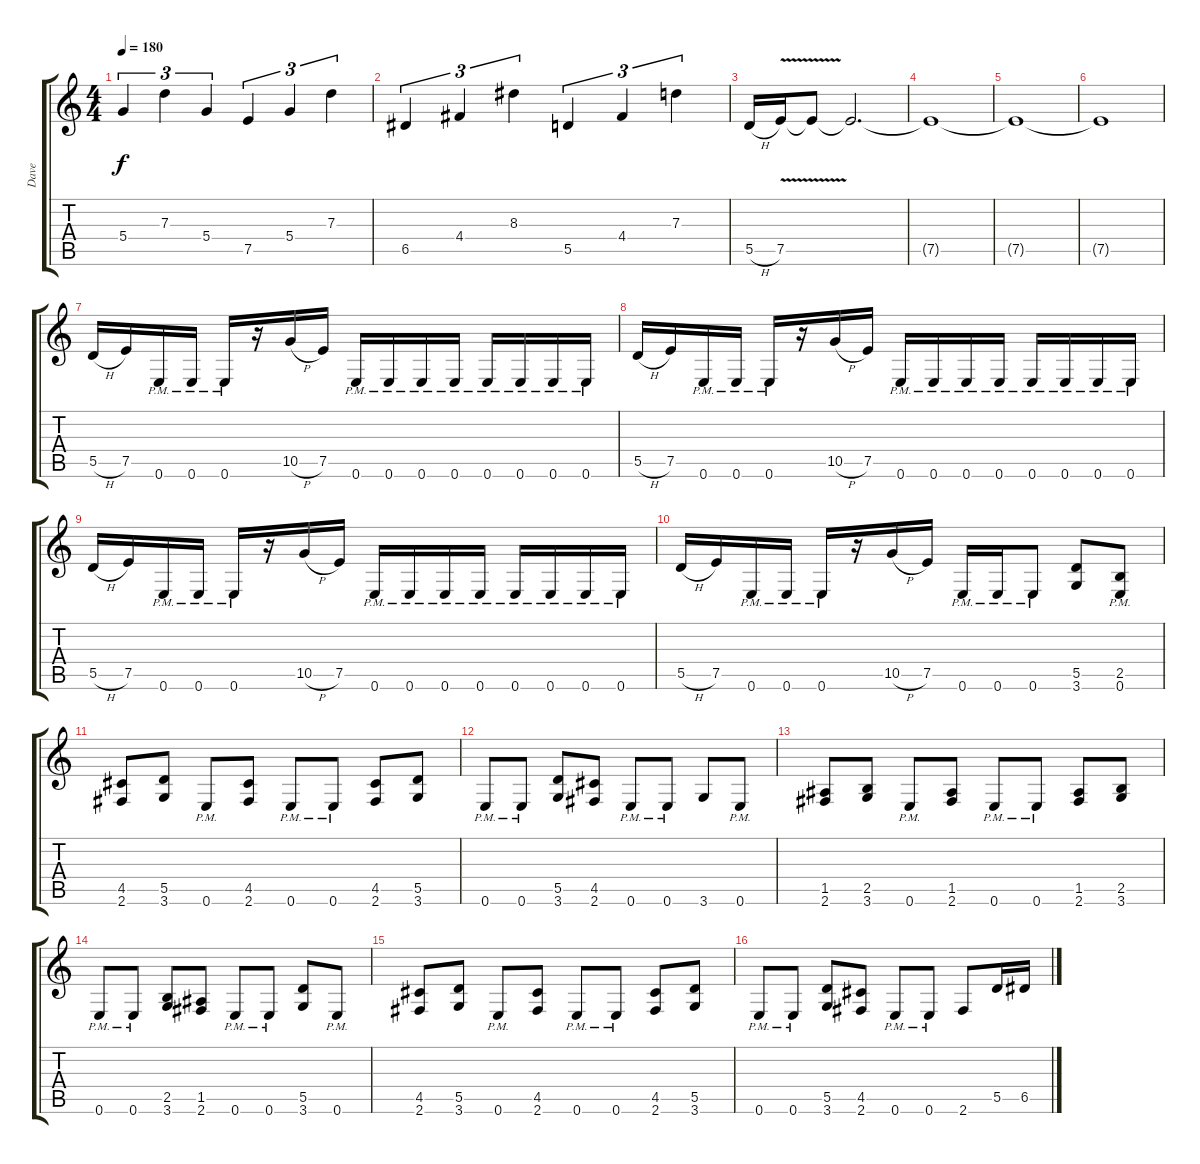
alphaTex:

\track ("Dave" "Dave") {instrument distortionguitar}
\staff {score tabs}
\tuning (E4 B3 G3 D3 A2 E2) {hide}
\ts (4 4)
\tempo 180
\clef g2
\ks c
5.4.4{tu (3 2) dy f} 7.3.4{tu (3 2)} 5.4.4{tu (3 2)} 7.5.4{tu (3 2)} 5.4.4{tu (3 2)} 7.3.4{tu (3 2)} |
6.5.4{tu (3 2)} 4.4.4{tu (3 2)} 8.3.4{tu (3 2)} 5.5.4{tu (3 2)} 4.4.4{tu (3 2)} 7.3.4{tu (3 2)} |
5.5{h}.16 7.5{v}.16 7.5{t}.8 7.5{t}.2{d} |
7.5{t}.1 |
7.5{t}.1 |
7.5{t}.1 |
5.5{h}.16 7.5.16 0.6{pm}.16 0.6{pm}.16 0.6{pm}.16 r.16 10.5{h}.16 7.5.16 0.6{pm}.16 0.6{pm}.16 0.6{pm}.16 0.6{pm}.16 0.6{pm}.16 0.6{pm}.16 0.6{pm}.16 0.6{pm}.16 |
5.5{h}.16 7.5.16 0.6{pm}.16 0.6{pm}.16 0.6{pm}.16 r.16 10.5{h}.16 7.5.16 0.6{pm}.16 0.6{pm}.16 0.6{pm}.16 0.6{pm}.16 0.6{pm}.16 0.6{pm}.16 0.6{pm}.16 0.6{pm}.16 |
5.5{h}.16 7.5.16 0.6{pm}.16 0.6{pm}.16 0.6{pm}.16 r.16 10.5{h}.16 7.5.16 0.6{pm}.16 0.6{pm}.16 0.6{pm}.16 0.6{pm}.16 0.6{pm}.16 0.6{pm}.16 0.6{pm}.16 0.6{pm}.16 |
5.5{h}.16 7.5.16 0.6{pm}.16 0.6{pm}.16 0.6{pm}.16 r.16 10.5{h}.16 7.5.16 0.6{pm}.16 0.6{pm}.16 0.6{pm}.8 (5.5 3.6).8 (2.5{pm} 0.6).8 |
(4.5 2.6).8 (5.5 3.6).8 0.6{pm}.8 (4.5 2.6).8 0.6{pm}.8 0.6{pm}.8 (4.5 2.6).8 (5.5 3.6).8 |
0.6{pm}.8 0.6{pm}.8 (5.5 3.6).8 (4.5 2.6).8 0.6{pm}.8 0.6{pm}.8 3.6.8 0.6{pm}.8 |
(1.5 2.6).8 (2.5 3.6).8 0.6{pm}.8 (1.5 2.6).8 0.6{pm}.8 0.6{pm}.8 (1.5 2.6).8 (2.5 3.6).8 |
0.6{pm}.8 0.6{pm}.8 (2.5 3.6).8 (1.5 2.6).8 0.6{pm}.8 0.6{pm}.8 (5.5 3.6).8 0.6{pm}.8 |
(4.5 2.6).8 (5.5 3.6).8 0.6{pm}.8 (4.5 2.6).8 0.6{pm}.8 0.6{pm}.8 (4.5 2.6).8 (5.5 3.6).8 |
0.6{pm}.8 0.6{pm}.8 (5.5 3.6).8 (4.5 2.6).8 0.6{pm}.8 0.6{pm}.8 2.6.8 5.5.16 6.5.16
